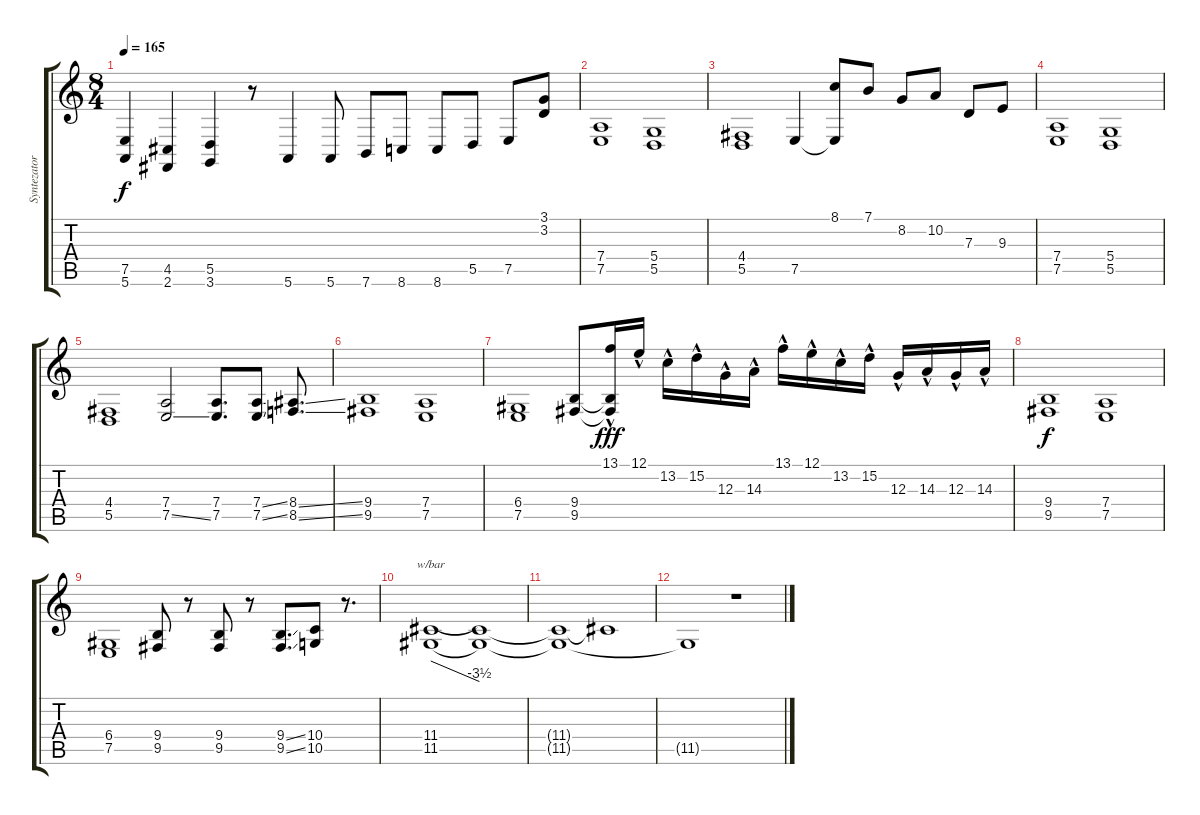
\track ("Syntezator 2" "Syntezator") {instrument pad8sweep}
\staff {score tabs}
\tuning (E4 B3 G3 D3 A2 E2) {hide}
\ts (8 4)
\tempo 165
\clef g2
\ks c
(7.5 5.6).4{dy f} (4.5 2.6).4 (5.5 3.6).4 r.8 5.6.4 5.6.8 7.6.8 8.6.8 8.6.8 5.5.8 7.5.8 (3.1 3.2).8 |
(7.4 7.5).1 (5.4 5.5).1 |
(4.4 5.5).1 7.5.4 (8.1 7.5{t}).8 7.1.8 8.2.8 10.2.8 7.3.8 9.3.8 |
(7.4 7.5).1 (5.4 5.5).1 |
(4.4 5.5).1 (7.4 7.5{ss}).2 (7.4 7.5).8{d} (7.4{ss} 7.5{ss}).8 (8.4{ss} 8.5{ss}).8{d} |
(9.4 9.5).1 (7.4 7.5).1 |
(6.4 7.5).1 (9.4 9.5).8 (13.1{hac} 9.4{t} 9.5{t}).16{dy fff} 12.1{hac}.16 13.2{hac}.16 15.2{hac}.16 12.3{hac}.16 14.3{hac}.16 13.1{hac}.16 12.1{hac}.16 13.2{hac}.16 15.2{hac}.16 12.3{hac}.16 14.3{hac}.16 12.3{hac}.16 14.3{hac}.16 |
(9.4 9.5).1{dy f} (7.4 7.5).1 |
(6.4 7.5).1 (9.4 9.5).8 r.8 (9.4 9.5).8 r.8 (9.4{ss} 9.5{ss}).8{d} (10.4 10.5).8 r.8{d} |
(11.4 11.5).1{tbe (dive default 0 0 60 -14) volume 7} (11.4{t} 11.5{t}).1 |
(11.4{t} 11.5{t}).1 11.4{t}.1 |
11.5{t}.1 r.1
